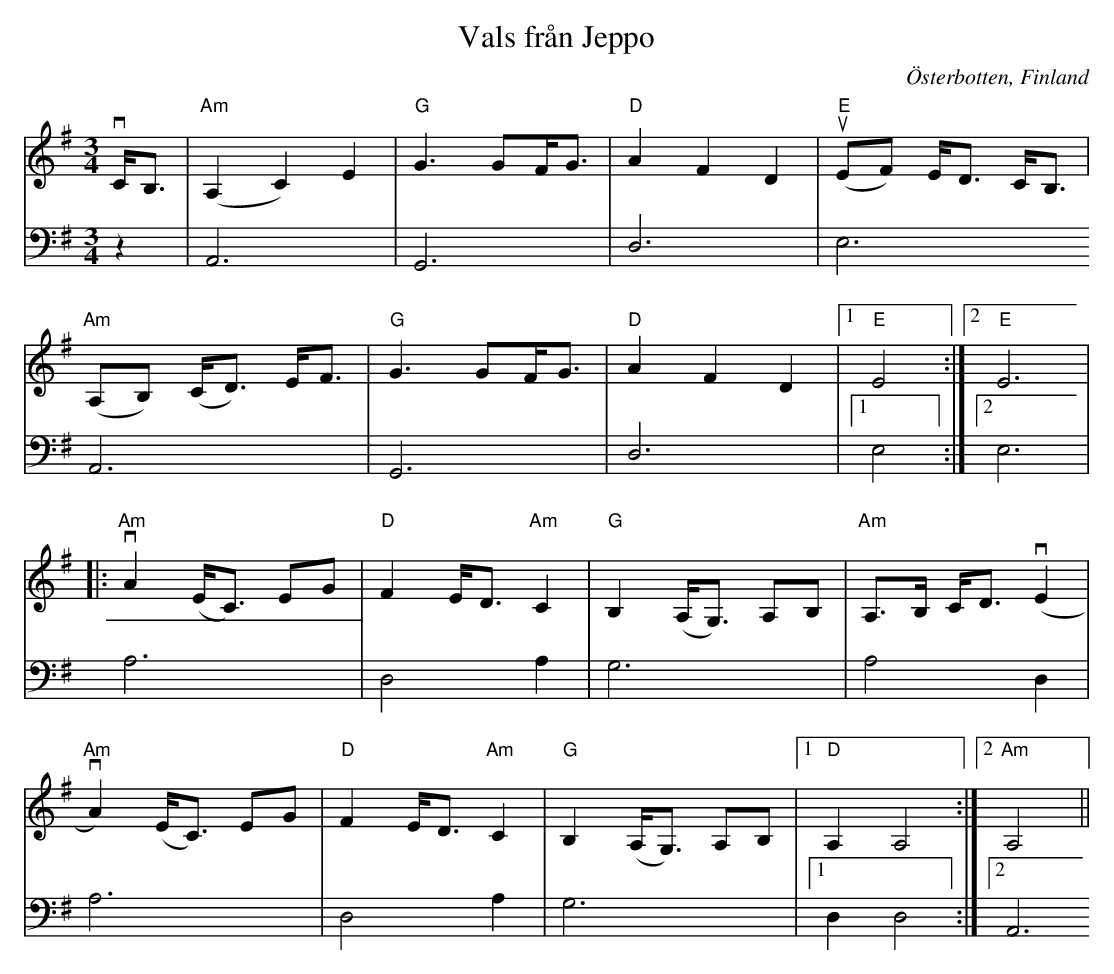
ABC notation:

X:1
T:Vals från Jeppo
O:Österbotten, Finland
M:3/4
L:1/8
K:Ador
V:1
vC<B, | "Am"(A,2 C2) E2 |"G" G3/1GF<G |"D" A2 F2 D2 | "E" u(EF) E<D C<B, |
  "Am"(A,B,) (C<D) E<F  | "G" G3/1GF<G |  "D" A2 F2 D2 |1 "E" E4:|2 "E" E6 |
|: "Am" vA2 (E<C) EG | "D" F2 E<D "Am"C2 | "G"B,2 (A,<G,) A,B, | "Am"A,>B, C<D (vE2 |
   "Am" vA2)(E<C) EG | "D"F2 E<D "Am"C2 | "G"B,2 (A,<G,) A,B, |1 "D"A,2 A,4 :|2 "Am" A,4 ||
V:2
z2 | A,,6 | G,,6 | D,6 |E,6
 A,,6 | G,,6 | D,6 |1 E,4 :|2 E,6 |
A,6 | D,4 A,2 | G,6 | A,4 D,2 |
A,6 | D,4 A,2 | G,6 |1 D,2 D,4 :|2 A,,6 ||
